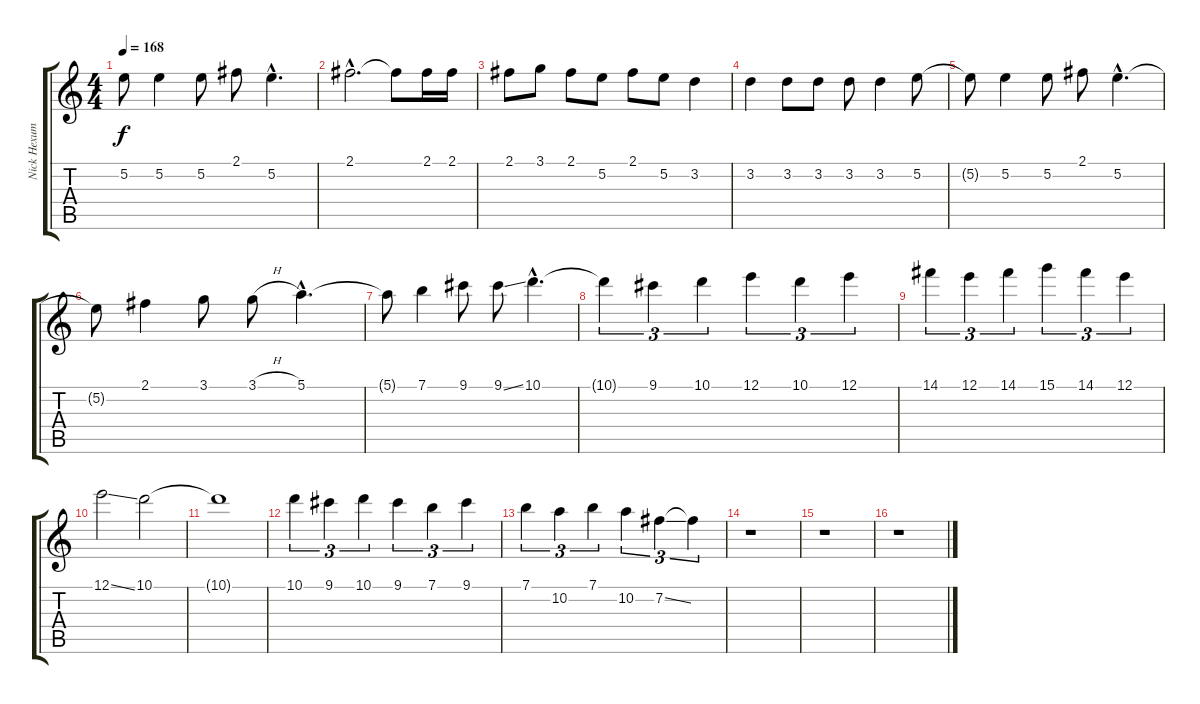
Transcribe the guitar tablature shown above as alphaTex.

\track ("Nick Hexum" "Nick Hexum") {instrument distortionguitar}
\staff {score tabs}
\tuning (E4 B3 G3 D3 A2 E2) {hide}
\ts (4 4)
\tempo 168
\clef g2
\ks c
5.2{t}.8{dy f} 5.2.4 5.2.8 2.1.8 5.2{hac}.4{d} |
2.1{hac}.2{d} 2.1{t}.8 2.1.16 2.1.16 |
2.1.8 3.1.8 2.1.8 5.2.8 2.1.8 5.2.8 3.2.4 |
3.2.4 3.2.8 3.2.8 3.2.8 3.2.4 5.2.8 |
5.2{t}.8 5.2.4 5.2.8 2.1.8 5.2{hac}.4{d} |
5.2{t}.8 2.1.4 3.1.8 3.1{h}.8 5.1{hac}.4{d} |
5.1{t}.8 7.1.4 9.1.8 9.1{ss}.8 10.1{hac}.4{d} |
10.1{t}.4{tu (3 2)} 9.1.4{tu (3 2)} 10.1.4{tu (3 2)} 12.1.4{tu (3 2)} 10.1.4{tu (3 2)} 12.1.4{tu (3 2)} |
14.1.4{tu (3 2)} 12.1.4{tu (3 2)} 14.1.4{tu (3 2)} 15.1.4{tu (3 2)} 14.1.4{tu (3 2)} 12.1.4{tu (3 2)} |
12.1{ss}.2 10.1.2 |
10.1{t}.1 |
10.1.4{tu (3 2)} 9.1.4{tu (3 2)} 10.1.4{tu (3 2)} 9.1.4{tu (3 2)} 7.1.4{tu (3 2)} 9.1.4{tu (3 2)} |
7.1.4{tu (3 2)} 10.2.4{tu (3 2)} 7.1.4{tu (3 2)} 10.2.4{tu (3 2)} 7.2{ss}.4{tu (3 2)} 7.2{t}.4{tu (3 2)} |
r.1 |
r.1 |
r.1
